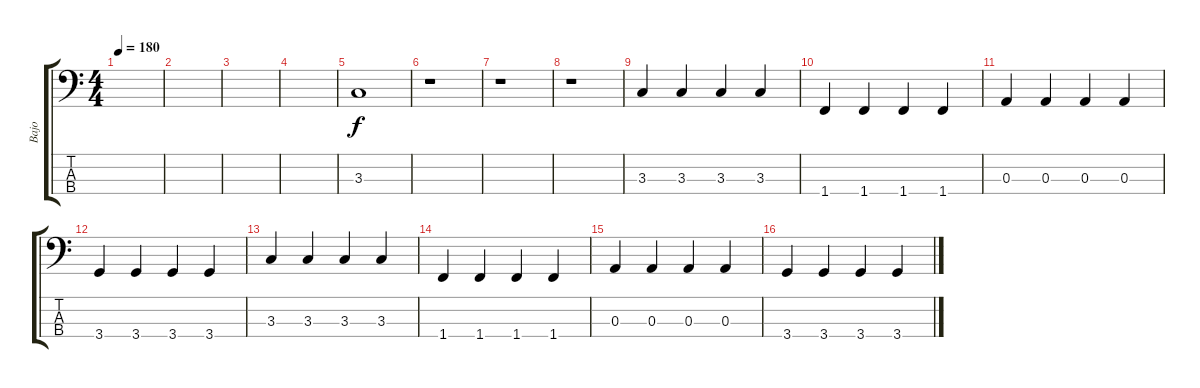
\track ("Bajo" "Bajo") {instrument electricbassfinger}
\staff {score tabs}
\tuning (G2 D2 A1 E1) {hide}
\ts (4 4)
\tempo 180
\clef f4
\ks c
|
|
|
|
3.3.1 |
r.1 |
r.1 |
r.1 |
3.3.4 3.3.4 3.3.4 3.3.4 |
1.4.4 1.4.4 1.4.4 1.4.4 |
0.3.4 0.3.4 0.3.4 0.3.4 |
3.4.4 3.4.4 3.4.4 3.4.4 |
3.3.4 3.3.4 3.3.4 3.3.4 |
1.4.4 1.4.4 1.4.4 1.4.4 |
0.3.4 0.3.4 0.3.4 0.3.4 |
3.4.4 3.4.4 3.4.4 3.4.4
